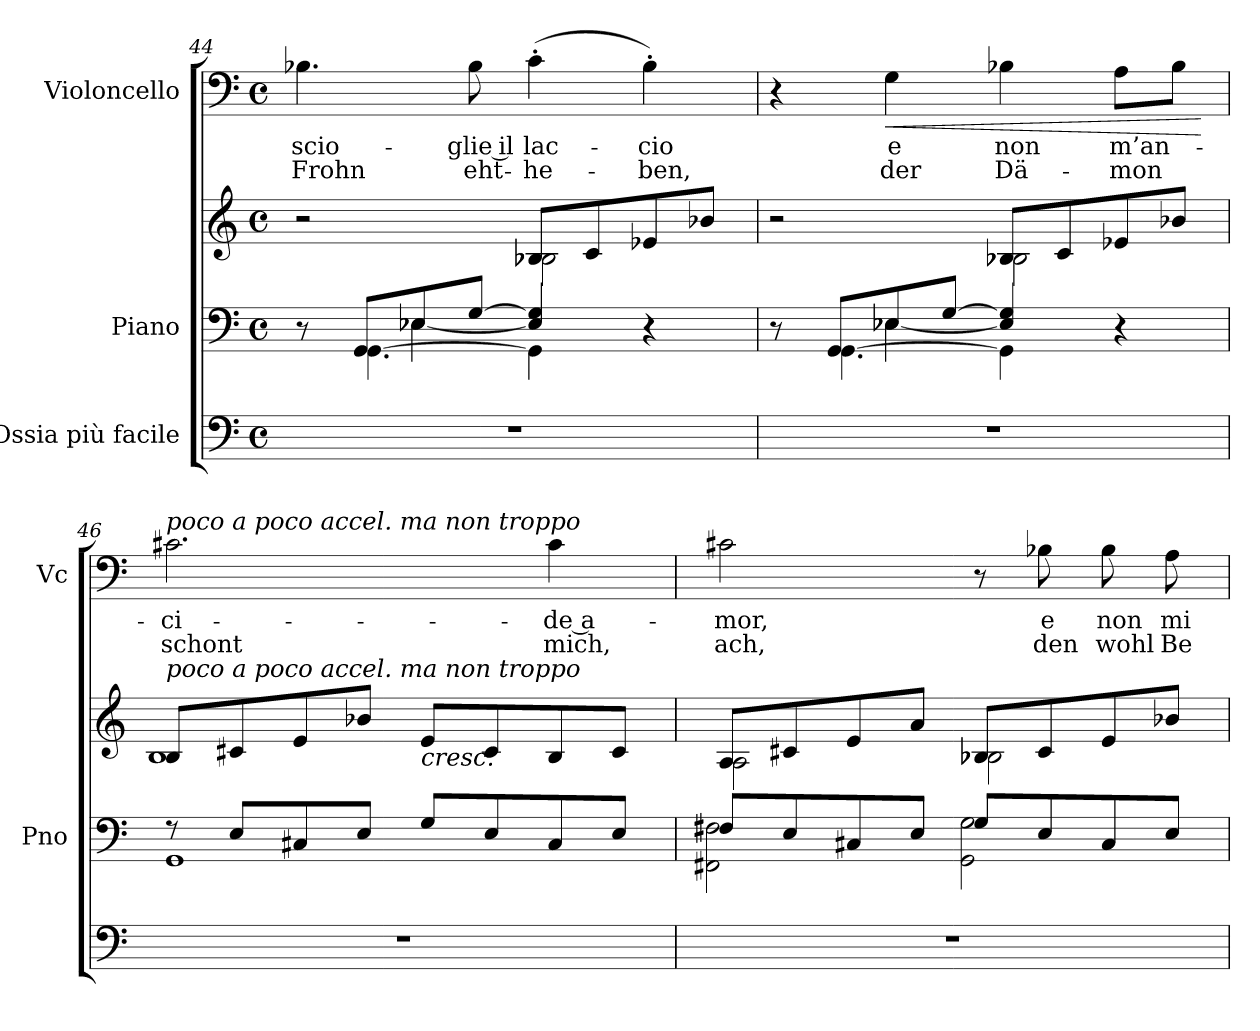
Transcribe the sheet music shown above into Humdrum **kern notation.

**kern	**kern	**kern	**kern	**text	**text	**dynam
*part3	*part2	*part2	*part1	*part1	*part1	*part1
*staff4	*staff3	*staff2	*staff1	*staff1	*staff1	*staff1
*I"Ossia più facile	*I"Piano	*	*I"Violoncello	*	*	*
*	*I'Pno	*	*I'Vc	*	*	*
*clefF4	*clefF4	*clefG2	*clefF4	*	*	*
*k[]	*k[]	*k[]	*k[]	*	*	*
*M4/4	*M4/4	*M4/4	*M4/4	*	*	*
*met(c)	*met(c)	*met(c)	*met(c)	*	*	*
=44	=44	=44	=44	=44	=44	=44
*	*^	*^	*	*	*	*
*	*	*^	*	*	*	*	*	*
!	!	!	!	!	!	!	!LO:LY:b	!LO:LY:b	!
1r	8r	4ryy	8ryy	2r	2ryy	4.B-X\	scio-	Frohn	.
.	(8GG/L	.	[4.GG\	.	.	.	.	.	.
.	8E-X/	[4E-\	.	.	.	.	.	.	.
!	!	!	!	!	!	!	!LO:LY:b	!LO:LY:b	!
.	[8G/J	.	.	.	.	8B-\	-glie il	eht-	.
!	!	!	!	!	!	!	!LO:LY:b	!LO:LY:b	!
.	4E-/] 4G/]	4GG\]	2ryy	8B-X/L	2B-\	(4c'\	lac-	-he-	.
.	.	.	.	8c/	.	.	.	.	.
!	!	!	!	!	!	!	!LO:LY:b	!LO:LY:b	!
.	4r	4ryy	.	8e-X/	.	4B-'\)	-cio	-ben,	.
.	.	.	.	8b-X/J	.	.	.	.	.
=45	=45	=45	=45	=45	=45	=45	=45	=45	=45
1r	8r	4ryy	8ryy	2r	2ryy	4r	.	.	.
.	8GG/L	.	[4.GG\	.	.	.	.	.	.
!	!	!	!	!	!	!	!LO:LY:b	!LO:LY:b	!LO:HP:b
.	8E-X/	[4E-\	.	.	.	4G\	e	der	<
.	[8G/J	.	.	.	.	.	.	.	.
!	!	!	!	!	!	!	!LO:LY:b	!LO:LY:b	!
.	4E-/] 4G/]	4GG\]	2ryy	8B-X/L	2B-\	4B-X\	non	Dä-	.
.	.	.	.	8c/	.	.	.	.	.
!	!	!	!	!	!	!	!LO:LY:b	!LO:LY:b	!
.	4r	4ryy	.	8e-X/	.	8A\L	m’an-	-mon	.
.	.	.	.	8b-X/J)	.	8B-\J	.	.	.
*	*v	*v	*v	*	*	*	*	*	*
*	*	*v	*v	*	*	*	*
.	.	.	.	.	.	[
!!LO:PB:g=z
=46	=46	=46	=46	=46	=46	=46
*	*^	*^	*	*	*	*
!	!	!	!	!	!LO:TX:a:i:t=poco a poco accel. ma non troppo	!	!	!
!	!	!	!LO:TX:a:i:t=poco a poco accel. ma non troppo	!	!	!	!	!
!	!	!	!	!	!	!LO:LY:b	!LO:LY:b	!
1r	8r	1GG	8B/L	1B	2.c#X\	-ci-	schont	.
.	8E/L	.	8c#X/	.	.	.	.	.
.	8C#X/	.	8e/	.	.	.	.	.
.	8E/J	.	8b-X/J	.	.	.	.	.
!	!	!	!LO:TX:b:i:t=cresc.	!	!	!	!	!
.	8G/L	.	8e/L	.	.	.	.	.
.	8E/	.	8c#/	.	.	.	.	.
!	!	!	!	!	!	!LO:LY:b	!LO:LY:b	!
.	8C#/	.	8B/	.	4c#\	-de a-	mich,	.
.	8E/J	.	8c#/J	.	.	.	.	.
=47	=47	=47	=47	=47	=47	=47	=47	=47
!	!	!	!	!	!	!LO:LY:b	!LO:LY:b	!
1r	8F#X/L	2FF#X\ 2F#\	8A/L	2A\	2c#X\	-mor,	ach,	.
.	8E/	.	8c#X/	.	.	.	.	.
.	8C#X/	.	8e/	.	.	.	.	.
.	8E/J	.	8a/J	.	.	.	.	.
.	8G/L	2GG\ 2G\	8B-X/L	2B-\	8r	.	.	.
!	!	!	!	!	!	!LO:LY:b	!LO:LY:b	!
.	8E/	.	8c#/	.	8B-X\	e	den	.
!	!	!	!	!	!	!LO:LY:b	!LO:LY:b	!
.	8C#/	.	8e/	.	8B-\	non	wohl	.
!	!	!	!	!	!	!LO:LY:b	!LO:LY:b	!
.	8E/J	.	8b-X/J	.	8A\	mi	Be-	.
*	*v	*v	*	*	*	*	*	*
*	*	*v	*v	*	*	*	*
=	=	=	=	=	=	=
*-	*-	*-	*-	*-	*-	*-
